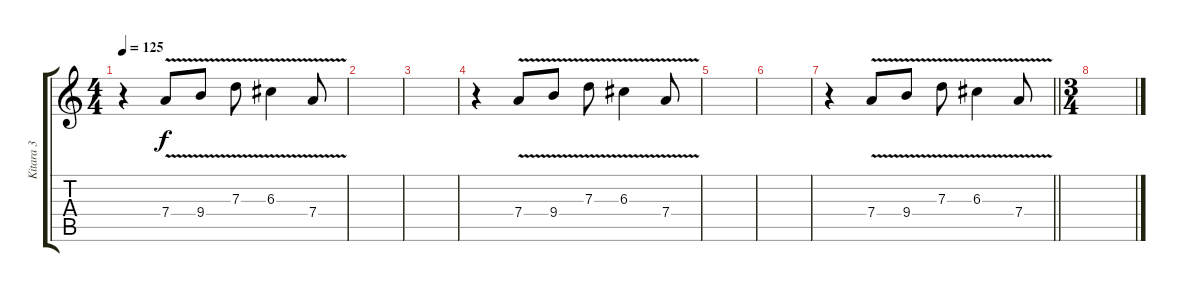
\track ("Kitara 3" "Kitara 3") {instrument overdrivenguitar}
\staff {score tabs}
\tuning (E4 B3 G3 D3 A2 E2) {hide}
\ts (4 4)
\tempo 125
\clef g2
\ks c
r.4{dy f} 7.4{v}.8 9.4{v}.8 7.3{v}.8 6.3{v}.4 7.4{v}.8 |
|
|
r.4 7.4{v}.8 9.4{v}.8 7.3{v}.8 6.3{v}.4 7.4{v}.8 |
|
|
\barLineRight lightlight
r.4 7.4{v}.8 9.4{v}.8 7.3{v}.8 6.3{v}.4 7.4{v}.8 |
\ts (3 4)
\section ("" "")
